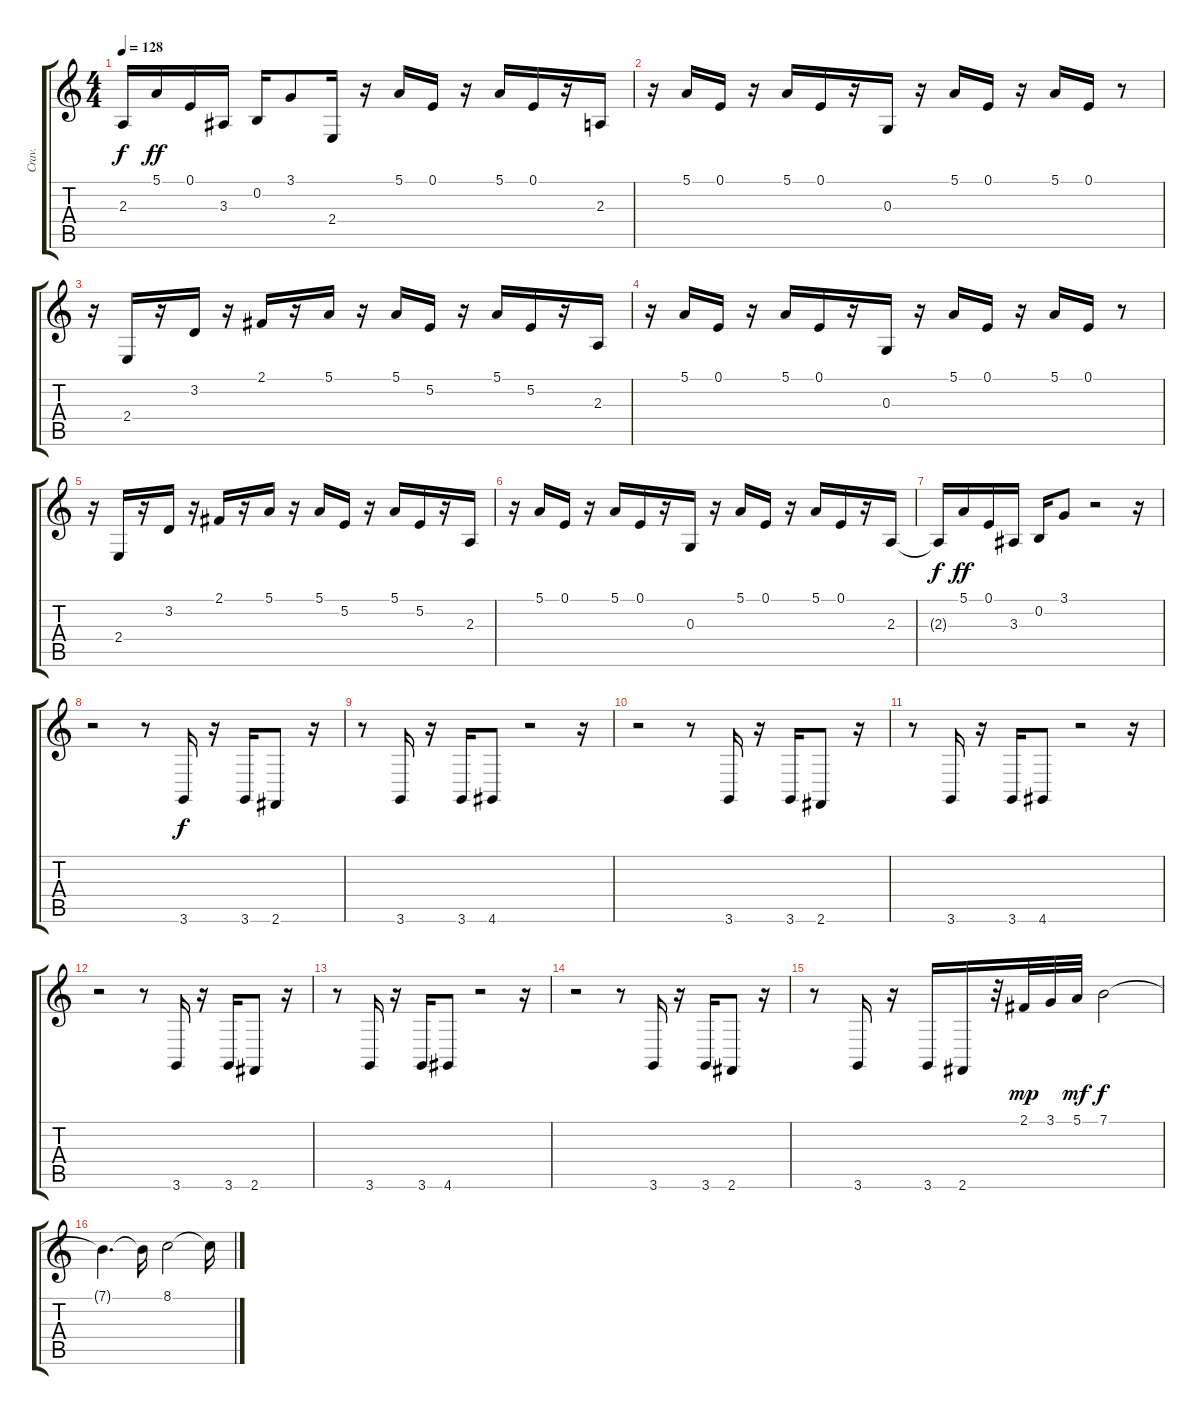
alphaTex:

\track ("Crav.                               " "Crav.     ") {instrument harpsichord}
\staff {score tabs}
\tuning (E4 B3 G3 D3 A2 E2) {hide}
\ts (4 4)
\tempo 128
\clef g2
\ks c
2.3{t}.16{dy f} 5.1.16{dy ff} 0.1.16 3.3.16 0.2.16 3.1.8 2.4.16 r.16 5.1.16 0.1.16 r.16 5.1.16 0.1.16 r.16 2.3.16 |
r.16 5.1.16 0.1.16 r.16 5.1.16 0.1.16 r.16 0.3.16 r.16 5.1.16 0.1.16 r.16 5.1.16 0.1.16 r.8 |
r.16 2.4.16{volume 9 balance 0 instrument harpsichord} r.16 3.2.16 r.16 2.1.16 r.16 5.1.16 r.16 5.1.16{volume 6 instrument clavinet} 5.2.16 r.16 5.1.16 5.2.16 r.16 2.3.16 |
r.16 5.1.16 0.1.16 r.16 5.1.16 0.1.16 r.16 0.3.16 r.16 5.1.16 0.1.16 r.16 5.1.16 0.1.16 r.8 |
r.16 2.4.16{volume 9 balance 0 instrument harpsichord} r.16 3.2.16 r.16 2.1.16 r.16 5.1.16 r.16 5.1.16{volume 6 instrument clavinet} 5.2.16 r.16 5.1.16 5.2.16 r.16 2.3.16 |
r.16 5.1.16 0.1.16 r.16 5.1.16 0.1.16 r.16 0.3.16 r.16 5.1.16 0.1.16 r.16 5.1.16 0.1.16 r.16 2.3.16 |
2.3{t}.16{dy f} 5.1.16{dy ff} 0.1.16 3.3.16 0.2.16 3.1.8 r.2 r.16 |
r.2 r.8 3.6.16{dy f volume 10 balance 3 instrument slapbass2} r.16 3.6.16 2.6.8 r.16 |
r.8 3.6.16 r.16 3.6.16 4.6.8 r.2 r.16 |
r.2 r.8 3.6.16{volume 10 balance 3 instrument slapbass2} r.16 3.6.16 2.6.8 r.16 |
r.8 3.6.16 r.16 3.6.16 4.6.8 r.2 r.16 |
r.2 r.8 3.6.16{volume 10 balance 3 instrument slapbass2} r.16 3.6.16 2.6.8 r.16 |
r.8 3.6.16 r.16 3.6.16 4.6.8 r.2 r.16 |
r.2 r.8 3.6.16{volume 10 balance 3 instrument slapbass2} r.16 3.6.16 2.6.8 r.16 |
r.8 3.6.16 r.16 3.6.16 2.6.16 r.32 2.1.32{dy mp volume 8 instrument percussiveorgan} 3.1.32 5.1.32{dy mf} 7.1.2{dy f} |
7.1{t}.4{d} 7.1{t}.16 8.1.2 8.1{t}.16
